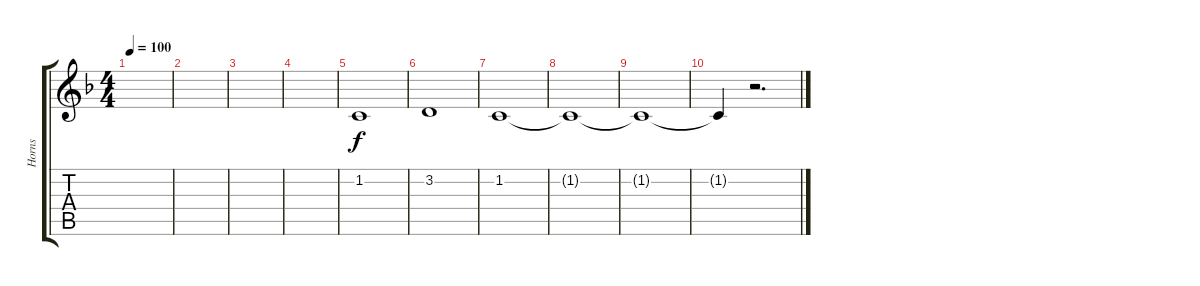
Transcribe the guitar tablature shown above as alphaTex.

\track ("Horns" "Horns") {instrument frenchhorn}
\staff {score tabs}
\tuning (E4 B3 G3 D3 A2 E2) {hide}
\ts (4 4)
\tempo 100
\clef g2
\ks dminor
|
|
|
|
1.2.1{dy f} |
3.2.1 |
1.2.1 |
1.2{t}.1{volume 4} |
1.2{t}.1 |
1.2{t}.4 r.2{d}
